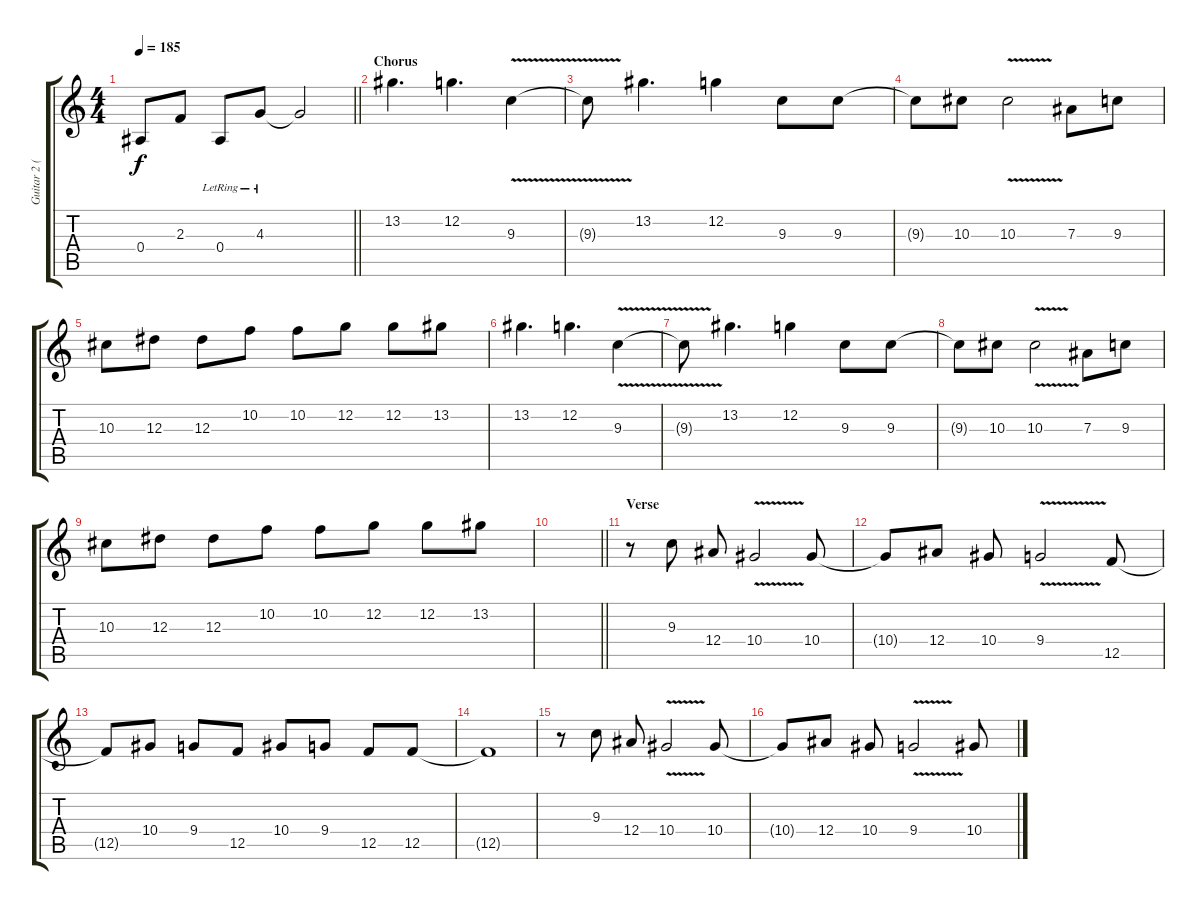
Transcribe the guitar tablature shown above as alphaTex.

\track ("Guitar 2 (Lead)" "Guitar 2 (") {instrument distortionguitar}
\staff {score tabs}
\tuning (C4 G3 Eb3 Bb2 F2 C2) {hide}
\ts (4 4)
\tempo 185
\clef g2
\barLineRight lightlight
\ks c
0.4.8{dy f} 2.3.8 0.4{lr}.8 4.3{lr}.8 4.3{t}.2 |
\section ("" "Chorus")
13.2.4{d instrument distortionguitar} 12.2.4{d} 9.3{v}.4 |
9.3{t}.8 13.2.4{d} 12.2.4 9.3.8 9.3.8 |
9.3{t}.8 10.3.8 10.3{v}.2 7.3.8 9.3.8 |
10.3.8 12.3.8 12.3.8 10.2.8 10.2.8 12.2.8 12.2.8 13.2.8 |
13.2.4{d} 12.2.4{d} 9.3{v}.4 |
9.3{t}.8 13.2.4{d} 12.2.4 9.3.8 9.3.8 |
9.3{t}.8 10.3.8 10.3{v}.2 7.3.8 9.3.8 |
10.3.8 12.3.8 12.3.8 10.2.8 10.2.8 12.2.8 12.2.8 13.2.8 |
\barLineRight lightlight
|
\section ("" "Verse")
r.8 9.3.8 12.4.8 10.4{v}.2 10.4.8 |
10.4{t}.8 12.4.8 10.4.8 9.4{v}.2 12.5.8 |
12.5{t}.8 10.4.8 9.4.8 12.5.8 10.4.8 9.4.8 12.5.8 12.5.8 |
12.5{t}.1 |
r.8 9.3.8 12.4.8 10.4{v}.2 10.4.8 |
10.4{t}.8 12.4.8 10.4.8 9.4{v}.2 10.4.8
